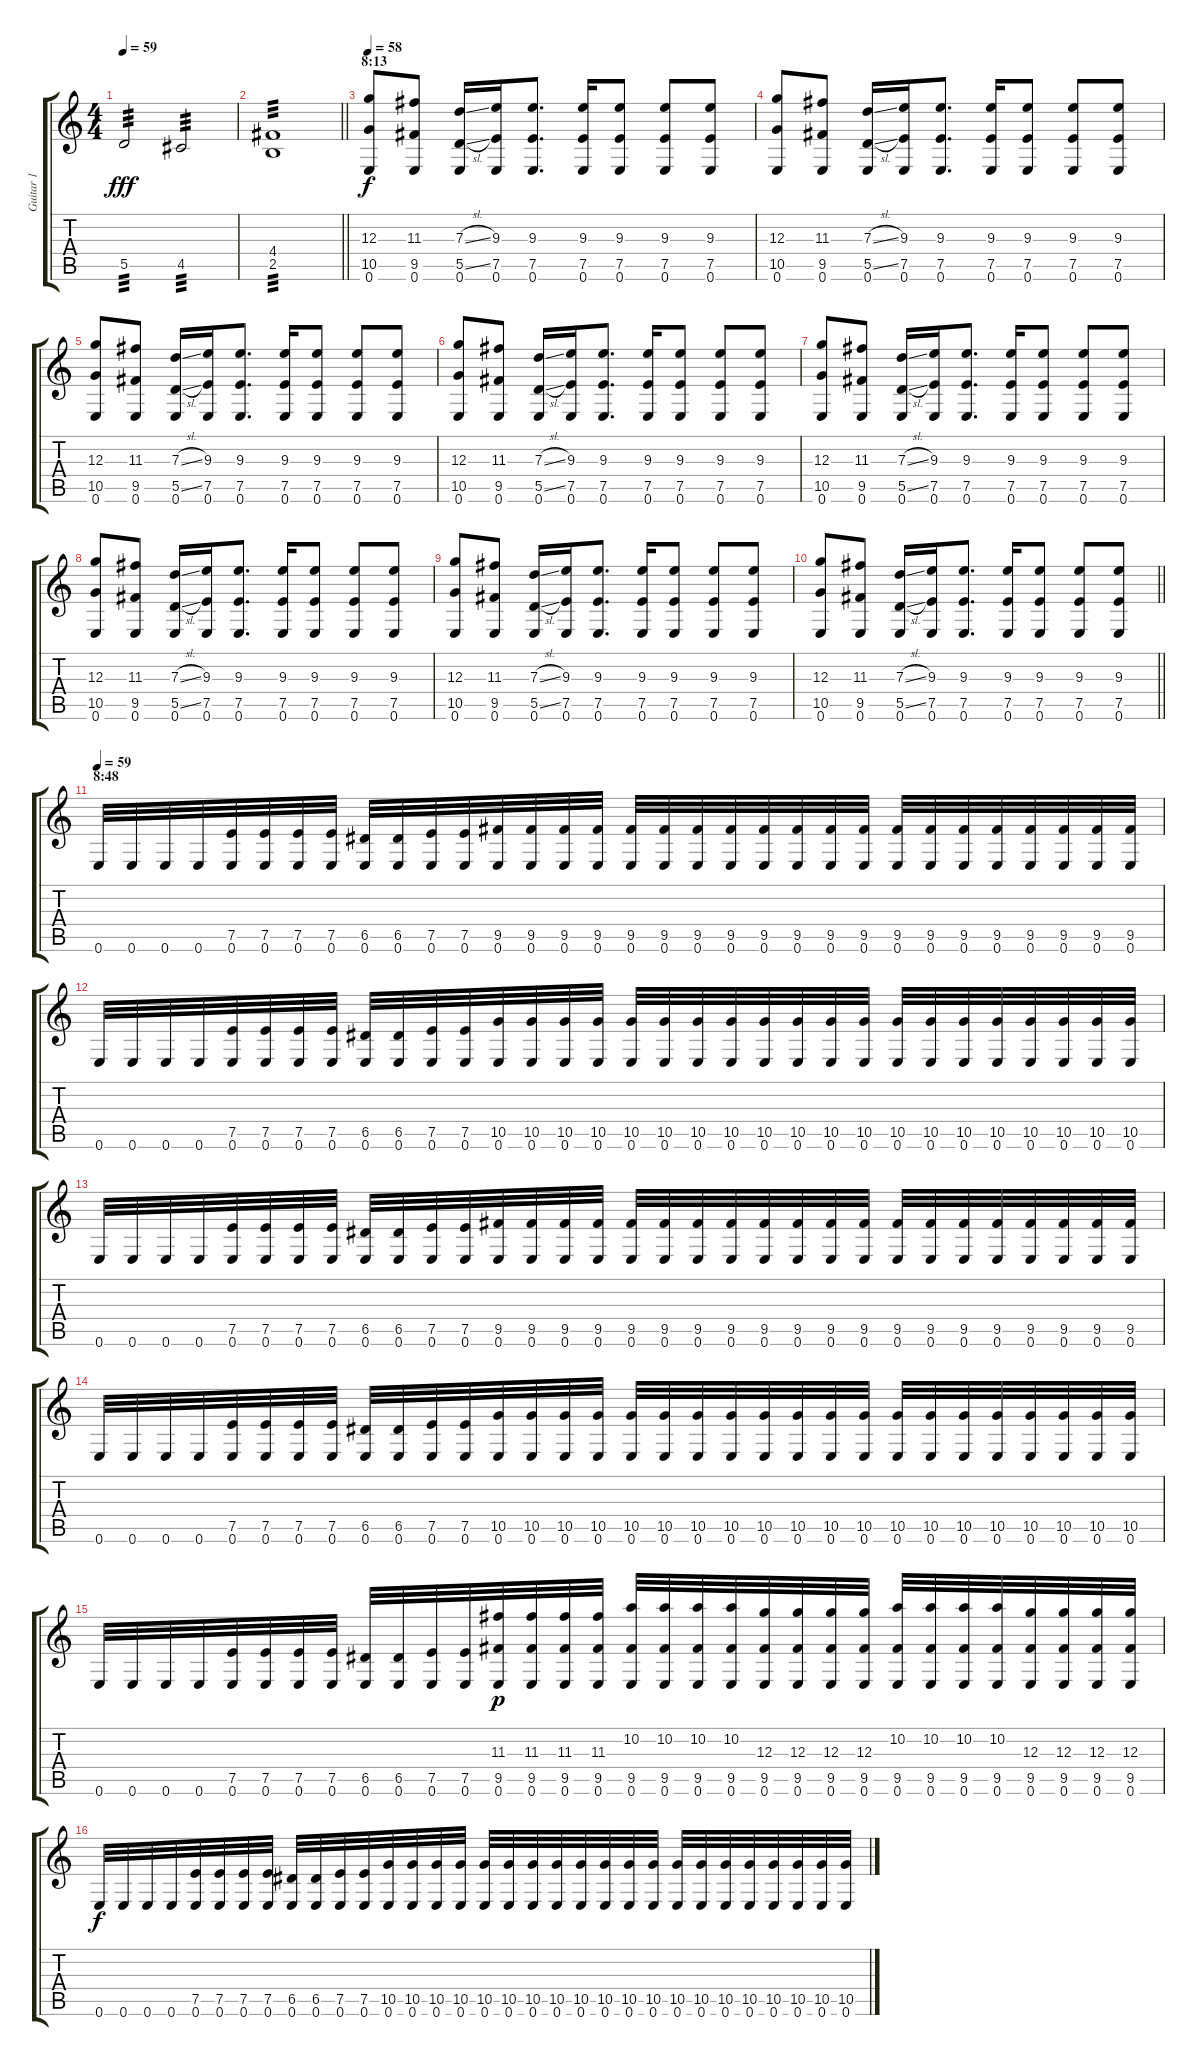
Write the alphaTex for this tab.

\track ("Guitar 1" "Guitar 1") {instrument distortionguitar}
\staff {score tabs}
\tuning (E4 B3 G3 D3 A2 E2) {hide}
\ts (4 4)
\tempo 59
\clef g2
\ks c
5.5.2{tp 3 dy fff} 4.5.2{tp 3} |
\barLineRight lightlight
(4.4 2.5).1{tp 3} |
\section ("" "8:13")
\tempo 58
(12.3 10.5 0.6).8{dy f volume 9 instrument overdrivenguitar} (11.3 9.5 0.6).8 (7.3{sl} 5.5{sl} 0.6).16 (9.3 7.5 0.6).16 (9.3 7.5 0.6).8{d} (9.3 7.5 0.6).16 (9.3 7.5 0.6).8 (9.3 7.5 0.6).8 (9.3 7.5 0.6).8 |
(12.3 10.5 0.6).8 (11.3 9.5 0.6).8 (7.3{sl} 5.5{sl} 0.6).16 (9.3 7.5 0.6).16 (9.3 7.5 0.6).8{d} (9.3 7.5 0.6).16 (9.3 7.5 0.6).8 (9.3 7.5 0.6).8 (9.3 7.5 0.6).8 |
(12.3 10.5 0.6).8 (11.3 9.5 0.6).8 (7.3{sl} 5.5{sl} 0.6).16 (9.3 7.5 0.6).16 (9.3 7.5 0.6).8{d} (9.3 7.5 0.6).16 (9.3 7.5 0.6).8 (9.3 7.5 0.6).8 (9.3 7.5 0.6).8 |
(12.3 10.5 0.6).8 (11.3 9.5 0.6).8 (7.3{sl} 5.5{sl} 0.6).16 (9.3 7.5 0.6).16 (9.3 7.5 0.6).8{d} (9.3 7.5 0.6).16 (9.3 7.5 0.6).8 (9.3 7.5 0.6).8 (9.3 7.5 0.6).8 |
(12.3 10.5 0.6).8 (11.3 9.5 0.6).8 (7.3{sl} 5.5{sl} 0.6).16 (9.3 7.5 0.6).16 (9.3 7.5 0.6).8{d} (9.3 7.5 0.6).16 (9.3 7.5 0.6).8 (9.3 7.5 0.6).8 (9.3 7.5 0.6).8 |
(12.3 10.5 0.6).8 (11.3 9.5 0.6).8 (7.3{sl} 5.5{sl} 0.6).16 (9.3 7.5 0.6).16 (9.3 7.5 0.6).8{d} (9.3 7.5 0.6).16 (9.3 7.5 0.6).8 (9.3 7.5 0.6).8 (9.3 7.5 0.6).8 |
(12.3 10.5 0.6).8 (11.3 9.5 0.6).8 (7.3{sl} 5.5{sl} 0.6).16 (9.3 7.5 0.6).16 (9.3 7.5 0.6).8{d} (9.3 7.5 0.6).16 (9.3 7.5 0.6).8 (9.3 7.5 0.6).8 (9.3 7.5 0.6).8 |
\barLineRight lightlight
(12.3 10.5 0.6).8 (11.3 9.5 0.6).8 (7.3{sl} 5.5{sl} 0.6).16 (9.3 7.5 0.6).16 (9.3 7.5 0.6).8{d} (9.3 7.5 0.6).16 (9.3 7.5 0.6).8 (9.3 7.5 0.6).8 (9.3 7.5 0.6).8 |
\section ("" "8:48")
\tempo 59
0.6.32{volume 12 instrument distortionguitar} 0.6.32 0.6.32 0.6.32 (7.5 0.6).32 (7.5 0.6).32 (7.5 0.6).32 (7.5 0.6).32 (6.5 0.6).32 (6.5 0.6).32 (7.5 0.6).32 (7.5 0.6).32 (9.5 0.6).32 (9.5 0.6).32 (9.5 0.6).32 (9.5 0.6).32 (9.5 0.6).32 (9.5 0.6).32 (9.5 0.6).32 (9.5 0.6).32 (9.5 0.6).32 (9.5 0.6).32 (9.5 0.6).32 (9.5 0.6).32 (9.5 0.6).32 (9.5 0.6).32 (9.5 0.6).32 (9.5 0.6).32 (9.5 0.6).32 (9.5 0.6).32 (9.5 0.6).32 (9.5 0.6).32 |
0.6.32 0.6.32 0.6.32 0.6.32 (7.5 0.6).32 (7.5 0.6).32 (7.5 0.6).32 (7.5 0.6).32 (6.5 0.6).32 (6.5 0.6).32 (7.5 0.6).32 (7.5 0.6).32 (10.5 0.6).32 (10.5 0.6).32 (10.5 0.6).32 (10.5 0.6).32 (10.5 0.6).32 (10.5 0.6).32 (10.5 0.6).32 (10.5 0.6).32 (10.5 0.6).32 (10.5 0.6).32 (10.5 0.6).32 (10.5 0.6).32 (10.5 0.6).32 (10.5 0.6).32 (10.5 0.6).32 (10.5 0.6).32 (10.5 0.6).32 (10.5 0.6).32 (10.5 0.6).32 (10.5 0.6).32 |
0.6.32 0.6.32 0.6.32 0.6.32 (7.5 0.6).32 (7.5 0.6).32 (7.5 0.6).32 (7.5 0.6).32 (6.5 0.6).32 (6.5 0.6).32 (7.5 0.6).32 (7.5 0.6).32 (9.5 0.6).32 (9.5 0.6).32 (9.5 0.6).32 (9.5 0.6).32 (9.5 0.6).32 (9.5 0.6).32 (9.5 0.6).32 (9.5 0.6).32 (9.5 0.6).32 (9.5 0.6).32 (9.5 0.6).32 (9.5 0.6).32 (9.5 0.6).32 (9.5 0.6).32 (9.5 0.6).32 (9.5 0.6).32 (9.5 0.6).32 (9.5 0.6).32 (9.5 0.6).32 (9.5 0.6).32 |
0.6.32 0.6.32 0.6.32 0.6.32 (7.5 0.6).32 (7.5 0.6).32 (7.5 0.6).32 (7.5 0.6).32 (6.5 0.6).32 (6.5 0.6).32 (7.5 0.6).32 (7.5 0.6).32 (10.5 0.6).32 (10.5 0.6).32 (10.5 0.6).32 (10.5 0.6).32 (10.5 0.6).32 (10.5 0.6).32 (10.5 0.6).32 (10.5 0.6).32 (10.5 0.6).32 (10.5 0.6).32 (10.5 0.6).32 (10.5 0.6).32 (10.5 0.6).32 (10.5 0.6).32 (10.5 0.6).32 (10.5 0.6).32 (10.5 0.6).32 (10.5 0.6).32 (10.5 0.6).32 (10.5 0.6).32 |
0.6.32 0.6.32 0.6.32 0.6.32 (7.5 0.6).32 (7.5 0.6).32 (7.5 0.6).32 (7.5 0.6).32 (6.5 0.6).32 (6.5 0.6).32 (7.5 0.6).32 (7.5 0.6).32 (11.3 9.5 0.6).32{dy p} (11.3 9.5 0.6).32 (11.3 9.5 0.6).32 (11.3 9.5 0.6).32 (10.2 9.5 0.6).32 (10.2 9.5 0.6).32 (10.2 9.5 0.6).32 (10.2 9.5 0.6).32 (12.3 9.5 0.6).32 (12.3 9.5 0.6).32 (12.3 9.5 0.6).32 (12.3 9.5 0.6).32 (10.2 9.5 0.6).32 (10.2 9.5 0.6).32 (10.2 9.5 0.6).32 (10.2 9.5 0.6).32 (12.3 9.5 0.6).32 (12.3 9.5 0.6).32 (12.3 9.5 0.6).32 (12.3 9.5 0.6).32 |
0.6.32{dy f} 0.6.32 0.6.32 0.6.32 (7.5 0.6).32 (7.5 0.6).32 (7.5 0.6).32 (7.5 0.6).32 (6.5 0.6).32 (6.5 0.6).32 (7.5 0.6).32 (7.5 0.6).32 (10.5 0.6).32 (10.5 0.6).32 (10.5 0.6).32 (10.5 0.6).32 (10.5 0.6).32 (10.5 0.6).32 (10.5 0.6).32 (10.5 0.6).32 (10.5 0.6).32 (10.5 0.6).32 (10.5 0.6).32 (10.5 0.6).32 (10.5 0.6).32 (10.5 0.6).32 (10.5 0.6).32 (10.5 0.6).32 (10.5 0.6).32 (10.5 0.6).32 (10.5 0.6).32 (10.5 0.6).32
